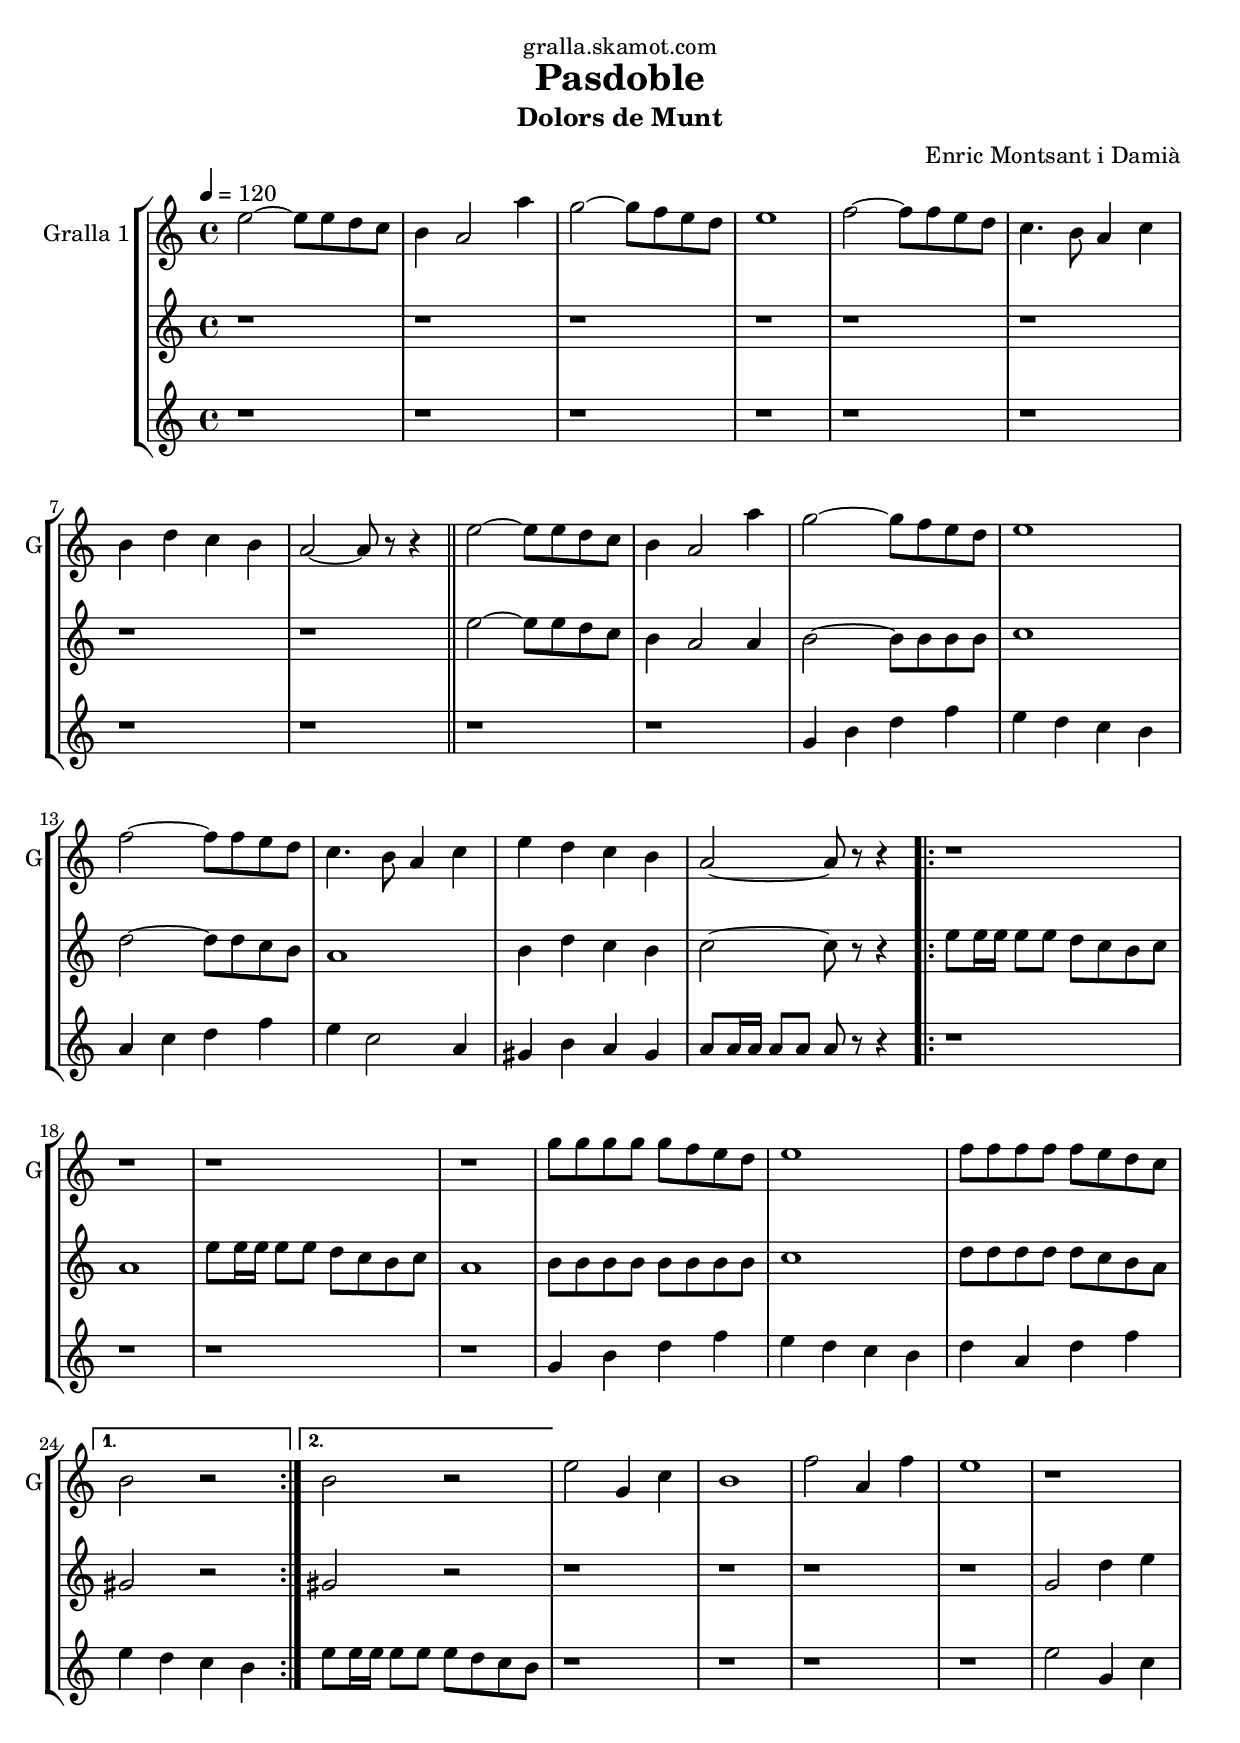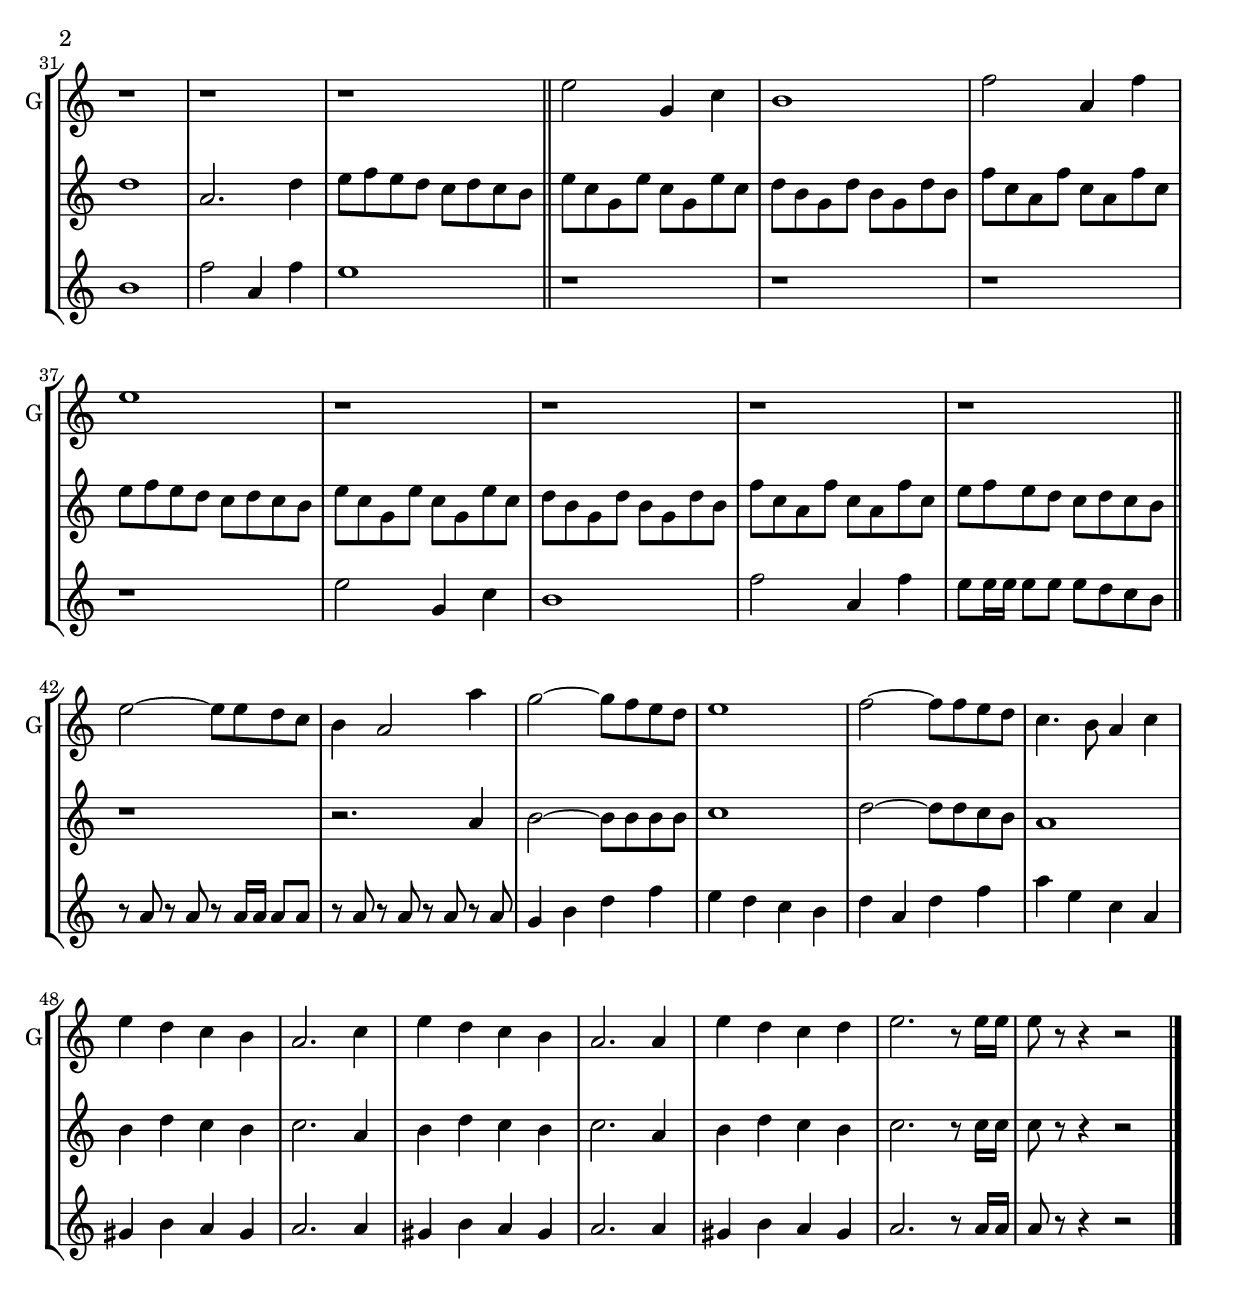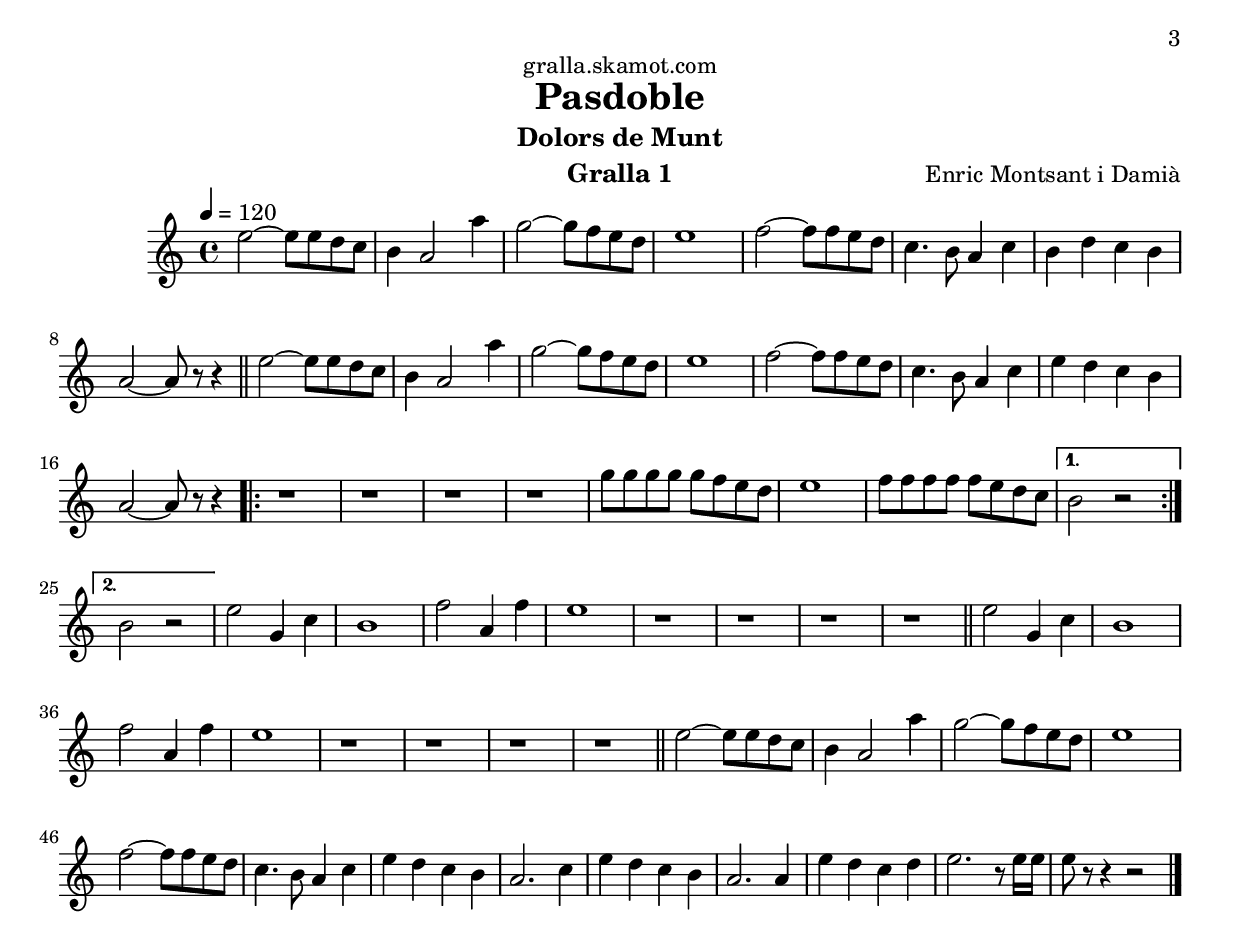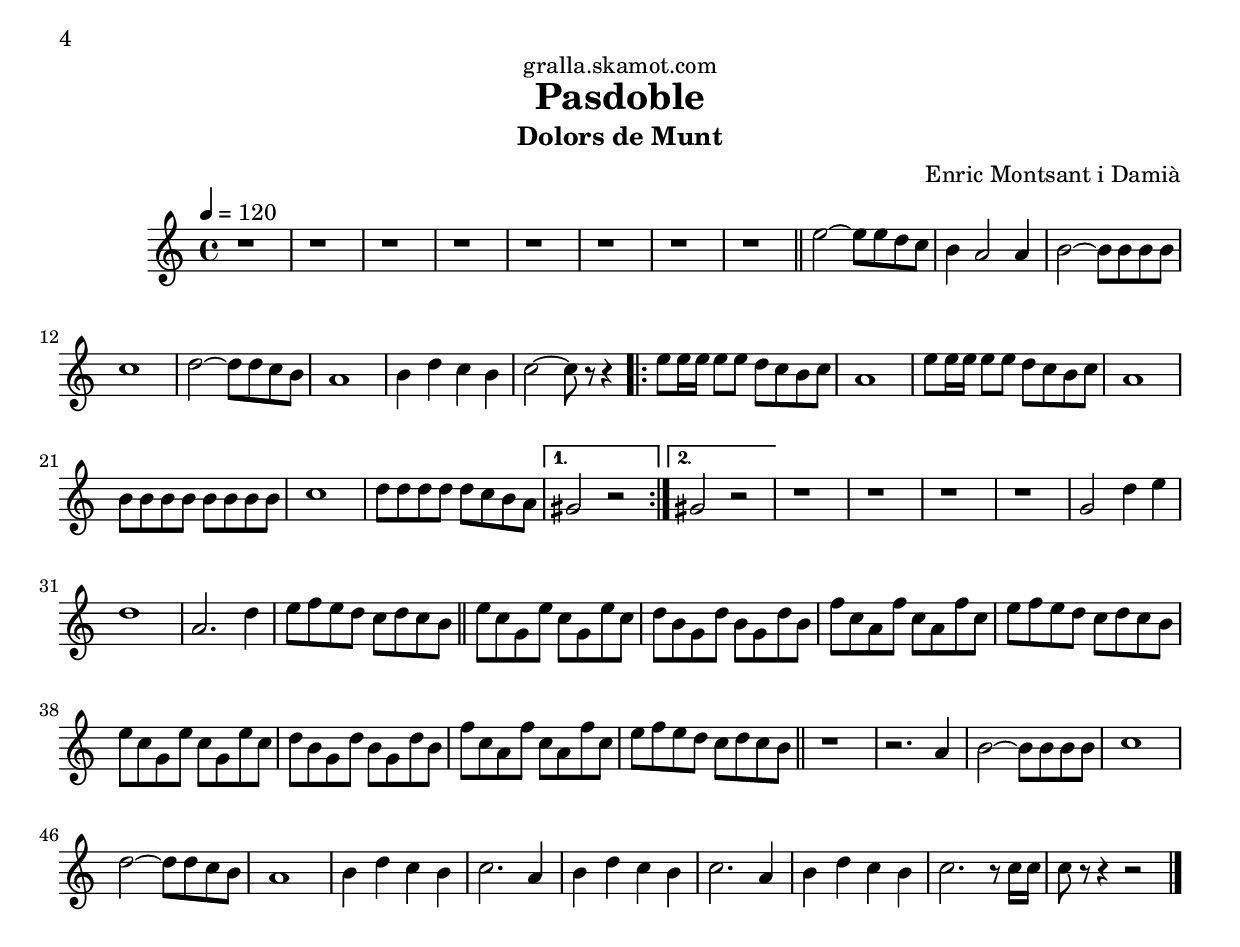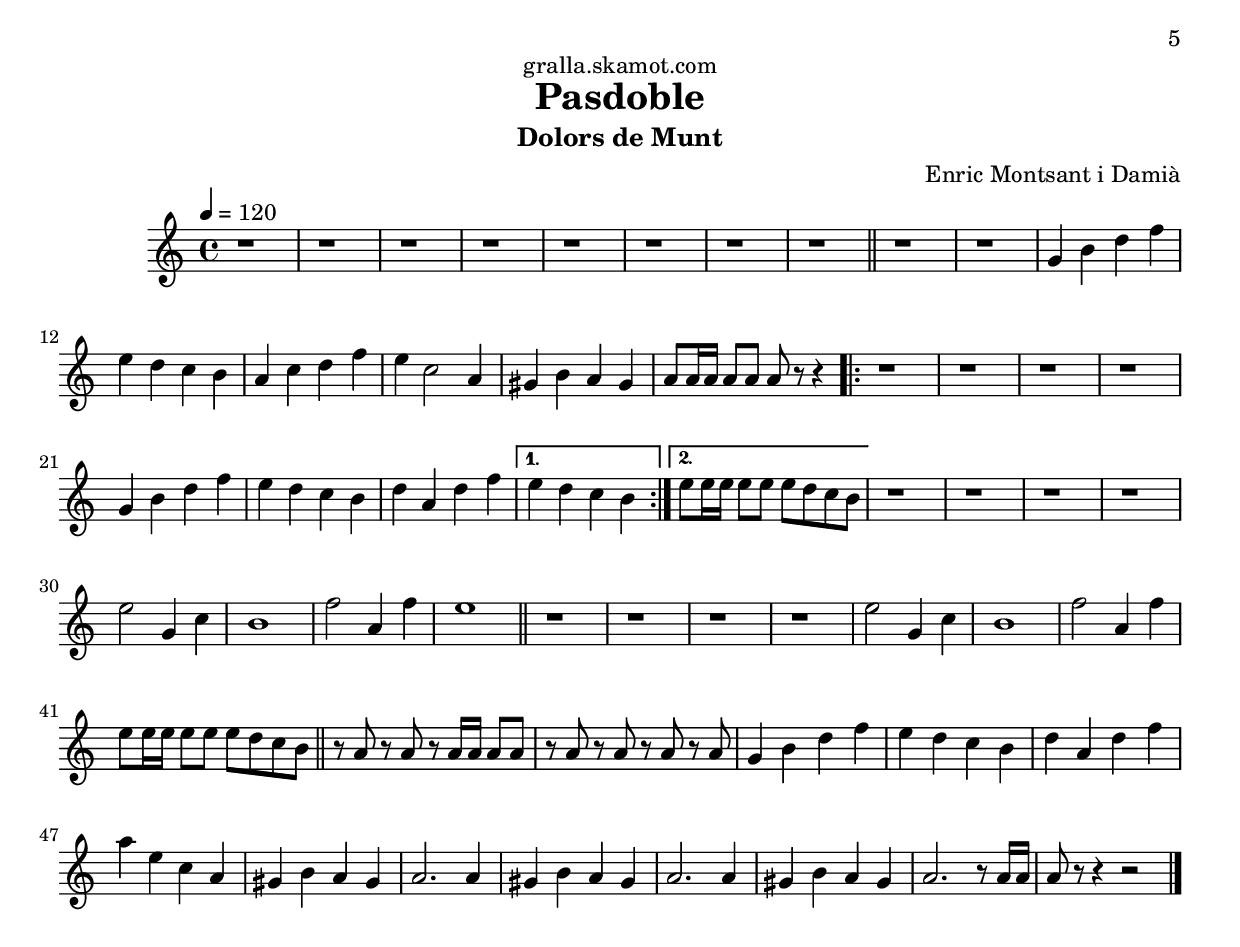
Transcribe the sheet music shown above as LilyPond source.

\version "2.16.2"

\header {
  dedication="gralla.skamot.com"
  title="Pasdoble"
  subtitle="Dolors de Munt"
  subsubtitle=""
  poet=""
  meter=""
  piece=""
  composer="Enric Montsant i Damià"
  arranger=""
  opus=""
  instrument=""
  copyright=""
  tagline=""
}

liniaroAa =
\relative e''
{
  \tempo 4=120
  \clef treble
  \key c \major
  \time 4/4
  e2 ~ e8 e d c  |
  b4 a2 a'4  |
  g2 ~ g8 f e d  |
  e1  |
  %05
  f2 ~ f8 f e d  |
  c4. b8 a4 c  |
  b4 d c b  |
  a2 ~ a8 r r4  \bar "||"
  e'2 ~ e8 e d c  |
  %10
  b4 a2 a'4  |
  g2 ~ g8 f e d  |
  e1  |
  f2 ~ f8 f e d  |
  c4. b8 a4 c  |
  %15
  e4 d c b  |
  a2 ~ a8 r r4  |
  \repeat volta 2 { r1  |
  r1  |
  r1  |
  %20
  r1  |
  g'8 g g g g f e d  |
  e1  |
  f8 f f f f e d c }
  \alternative { { b2 r }
  %25
  { b2 r } }
  e2 g,4 c  |
  b1  |
  f'2 a,4 f'  |
  e1  |
  %30
  r1  |
  r1  |
  r1  |
  r1  \bar "||"
  e2 g,4 c  |
  %35
  b1  |
  f'2 a,4 f'  |
  e1  |
  r1  |
  r1  |
  %40
  r1  |
  r1  \bar "||"
  e2 ~ e8 e d c  |
  b4 a2 a'4  |
  g2 ~ g8 f e d  |
  %45
  e1  |
  f2 ~ f8 f e d  |
  c4. b8 a4 c  |
  e4 d c b  |
  a2. c4  |
  %50
  e4 d c b  |
  a2. a4  |
  e'4 d c d  |
  e2. r8 e16 e  |
  e8 r r4 r2  \bar "|."
}

liniaroAb =
\relative e''
{
  \tempo 4=120
  \clef treble
  \key c \major
  \time 4/4
  r1  |
  r1  |
  r1  |
  r1  |
  %05
  r1  |
  r1  |
  r1  |
  r1  \bar "||"
  e2 ~ e8 e d c  |
  %10
  b4 a2 a4  |
  b2 ~ b8 b b b  |
  c1  |
  d2 ~ d8 d c b  |
  a1  |
  %15
  b4 d c b  |
  c2 ~ c8 r r4  |
  \repeat volta 2 { e8 e16 e e8 e d c b c  |
  a1  |
  e'8 e16 e e8 e d c b c  |
  %20
  a1  |
  b8 b b b b b b b  |
  c1  |
  d8 d d d d c b a }
  \alternative { { gis2 r }
  %25
  { gis2 r } }
  r1  |
  r1  |
  r1  |
  r1  |
  %30
  g2 d'4 e  |
  d1  |
  a2. d4  |
  e8 f e d c d c b  \bar "||"
  e8 c g e' c g e' c  |
  %35
  d8 b g d' b g d' b  |
  f'8 c a f' c a f' c  |
  e8 f e d c d c b  |
  e8 c g e' c g e' c  |
  d8 b g d' b g d' b  |
  %40
  f'8 c a f' c a f' c  |
  e8 f e d c d c b  \bar "||"
  r1  |
  r2. a4  |
  b2 ~ b8 b b b  |
  %45
  c1  |
  d2 ~ d8 d c b  |
  a1  |
  b4 d c b  |
  c2. a4  |
  %50
  b4 d c b  |
  c2. a4  |
  b4 d c b  |
  c2. r8 c16 c  |
  c8 r r4 r2  \bar "|."
}

liniaroAc =
\relative g'
{
  \tempo 4=120
  \clef treble
  \key c \major
  \time 4/4
  r1  |
  r1  |
  r1  |
  r1  |
  %05
  r1  |
  r1  |
  r1  |
  r1  \bar "||"
  r1  |
  %10
  r1  |
  g4 b d f  |
  e4 d c b  |
  a4 c d f  |
  e4 c2 a4  |
  %15
  gis4 b a gis  |
  a8 a16 a a8 a a r r4  |
  \repeat volta 2 { r1  |
  r1  |
  r1  |
  %20
  r1  |
  g4 b d f  |
  e4 d c b  |
  d4 a d f }
  \alternative { { e4 d c b }
  %25
  { e8 e16 e e8 e e d c b } }
  r1  |
  r1  |
  r1  |
  r1  |
  %30
  e2 g,4 c  |
  b1  |
  f'2 a,4 f'  |
  e1  \bar "||"
  r1  |
  %35
  r1  |
  r1  |
  r1  |
  e2 g,4 c  |
  b1  |
  %40
  f'2 a,4 f'  |
  e8 e16 e e8 e e d c b  \bar "||"
  r8 a r a r a16 a a8 a  |
  r8 a r a r a r a  |
  g4 b d f  |
  %45
  e4 d c b  |
  d4 a d f  |
  a4 e c a  |
  gis4 b a gis  |
  a2. a4  |
  %50
  gis4 b a gis  |
  a2. a4  |
  gis4 b a gis  |
  a2. r8 a16 a  |
  a8 r r4 r2  \bar "|."
}

\bookpart {
  \score {
    \new StaffGroup {
      \override Score.RehearsalMark #'self-alignment-X = #LEFT
      <<
        \new Staff \with {instrumentName = #"Gralla 1" shortInstrumentName = #"G"} \liniaroAa
        \new Staff \with {instrumentName = #"" shortInstrumentName = #" "} \liniaroAb
        \new Staff \with {instrumentName = #"" shortInstrumentName = #" "} \liniaroAc
      >>
    }
    \layout {}
  }
  \score { \unfoldRepeats
    \new StaffGroup {
      \override Score.RehearsalMark #'self-alignment-X = #LEFT
      <<
        \new Staff \with {instrumentName = #"Gralla 1" shortInstrumentName = #"G"} \liniaroAa
        \new Staff \with {instrumentName = #"" shortInstrumentName = #" "} \liniaroAb
        \new Staff \with {instrumentName = #"" shortInstrumentName = #" "} \liniaroAc
      >>
    }
    \midi {
      \set Staff.midiInstrument = "oboe"
      \set DrumStaff.midiInstrument = "drums"
    }
  }
}

\bookpart {
  \header {instrument="Gralla 1"}
  \score {
    \new StaffGroup {
      \override Score.RehearsalMark #'self-alignment-X = #LEFT
      <<
        \new Staff \liniaroAa
      >>
    }
    \layout {}
  }
  \score { \unfoldRepeats
    \new StaffGroup {
      \override Score.RehearsalMark #'self-alignment-X = #LEFT
      <<
        \new Staff \liniaroAa
      >>
    }
    \midi {
      \set Staff.midiInstrument = "oboe"
      \set DrumStaff.midiInstrument = "drums"
    }
  }
}

\bookpart {
  \header {instrument=""}
  \score {
    \new StaffGroup {
      \override Score.RehearsalMark #'self-alignment-X = #LEFT
      <<
        \new Staff \liniaroAb
      >>
    }
    \layout {}
  }
  \score { \unfoldRepeats
    \new StaffGroup {
      \override Score.RehearsalMark #'self-alignment-X = #LEFT
      <<
        \new Staff \liniaroAb
      >>
    }
    \midi {
      \set Staff.midiInstrument = "oboe"
      \set DrumStaff.midiInstrument = "drums"
    }
  }
}

\bookpart {
  \header {instrument=""}
  \score {
    \new StaffGroup {
      \override Score.RehearsalMark #'self-alignment-X = #LEFT
      <<
        \new Staff \liniaroAc
      >>
    }
    \layout {}
  }
  \score { \unfoldRepeats
    \new StaffGroup {
      \override Score.RehearsalMark #'self-alignment-X = #LEFT
      <<
        \new Staff \liniaroAc
      >>
    }
    \midi {
      \set Staff.midiInstrument = "oboe"
      \set DrumStaff.midiInstrument = "drums"
    }
  }
}

